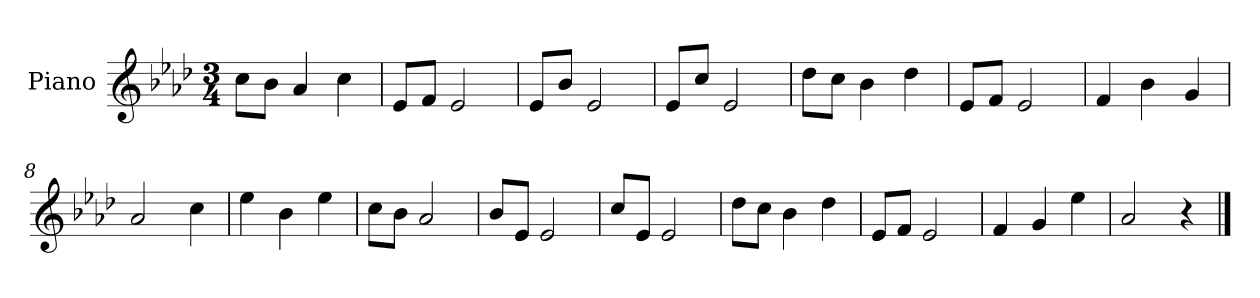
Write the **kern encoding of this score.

**kern
*part1
*staff1
*I"Piano
*I'Pno.
*clefG2
*k[b-e-a-d-]
*M3/4
*MM120
=1
8cc\L
8b-\J
4a-/
4cc\
=2
8e-/L
8f/J
2e-/
=3
8e-/L
8b-/J
2e-/
=4
8e-/L
8cc/J
2e-/
=5
8dd-\L
8cc\J
4b-\
4dd-\
=6
8e-/L
8f/J
2e-/
=7
4f/
4b-\
4g/
=8
2a-/
4cc\
=9
4ee-\
4b-\
4ee-\
=10
8cc\L
8b-\J
2a-/
=11
8b-/L
8e-/J
2e-/
=12
8cc/L
8e-/J
2e-/
!!LO:LB:g=z
=13
8dd-\L
8cc\J
4b-\
4dd-\
=14
8e-/L
8f/J
2e-/
=15
4f/
4g/
4ee-\
=16
2a-/
4r
==
*-
